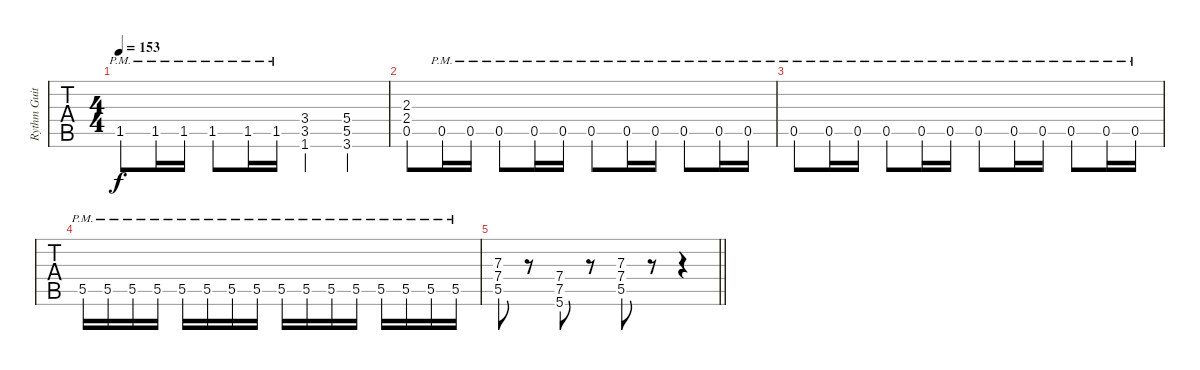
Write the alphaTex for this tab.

\track ("Rythm Guitar" "Rythm Guit") {instrument distortionguitar}
\staff {tabs}
\tuning (Eb4 Bb3 Gb3 Db3 Ab2 Eb2) {hide}
\ts (4 4)
\tempo 153
\clef g2
\ks c
1.5{pm}.8{dy f} 1.5{pm}.16 1.5{pm}.16 1.5{pm}.8 1.5{pm}.16 1.5{pm}.16 (3.4 3.5 1.6).4 (5.4 5.5 3.6).4 |
(2.3 2.4 0.5).8 0.5{pm}.16 0.5{pm}.16 0.5{pm}.8 0.5{pm}.16 0.5{pm}.16 0.5{pm}.8 0.5{pm}.16 0.5{pm}.16 0.5{pm}.8 0.5{pm}.16 0.5{pm}.16 |
0.5{pm}.8 0.5{pm}.16 0.5{pm}.16 0.5{pm}.8 0.5{pm}.16 0.5{pm}.16 0.5{pm}.8 0.5{pm}.16 0.5{pm}.16 0.5{pm}.8 0.5{pm}.16 0.5{pm}.16 |
5.5{pm}.16{balance 8} 5.5{pm}.16 5.5{pm}.16 5.5{pm}.16 5.5{pm}.16 5.5{pm}.16 5.5{pm}.16 5.5{pm}.16 5.5{pm}.16 5.5{pm}.16 5.5{pm}.16 5.5{pm}.16 5.5{pm}.16 5.5{pm}.16 5.5{pm}.16 5.5{pm}.16 |
\barLineRight lightlight
(7.3 7.4 5.5).8 r.8 (7.4 7.5 5.6).8 r.8 (7.3 7.4 5.5).8 r.8 r.4
